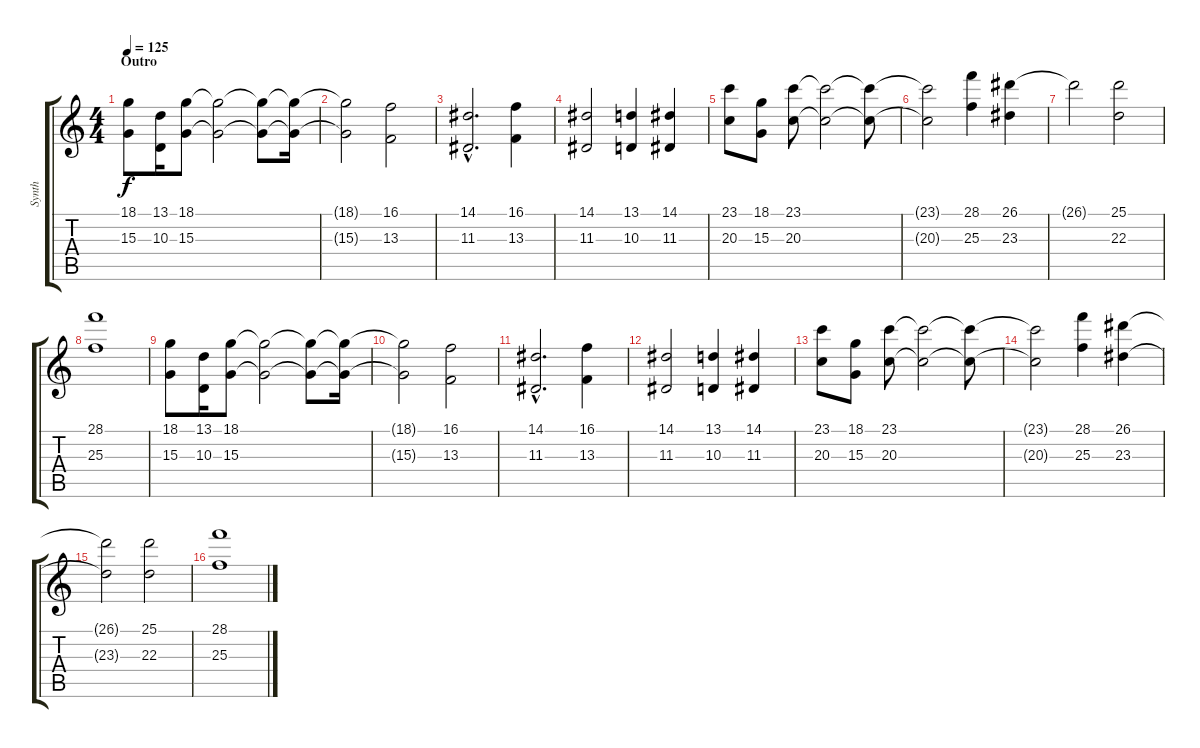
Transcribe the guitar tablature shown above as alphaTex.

\track ("Synth" "Synth") {instrument stringensemble1}
\staff {score tabs}
\tuning (Db4 Ab3 E3 B2 Gb2 B1) {hide}
\ts (4 4)
\section ("" "Outro")
\tempo 125
\clef g2
\ks c
(18.1 15.3).8{dy f volume 11} (13.1 10.3).16 (18.1 15.3).8 (18.1{t} 15.3{t}).2 (18.1{t} 15.3{t}).8 (18.1{t} 15.3{t}).16 |
(18.1{t} 15.3{t}).2 (16.1 13.3).2 |
(14.1{hac} 11.3{hac}).2{d} (16.1 13.3).4 |
(14.1 11.3).2 (13.1 10.3).4 (14.1 11.3).4 |
(23.1 20.3).8{volume 10} (18.1 15.3).8 (23.1 20.3).8 (23.1{t} 20.3{t}).2 (23.1{t} 20.3{t}).8 |
(23.1{t} 20.3{t}).2 (28.1 25.3).4 (26.1 23.3).4 |
26.1{t}.2{volume 9} (25.1 22.3).2 |
(28.1 25.3).1 |
(18.1 15.3).8{volume 8} (13.1 10.3).16 (18.1 15.3).8 (18.1{t} 15.3{t}).2 (18.1{t} 15.3{t}).8 (18.1{t} 15.3{t}).16 |
(18.1{t} 15.3{t}).2 (16.1 13.3).2 |
(14.1{hac} 11.3{hac}).2{d volume 7} (16.1 13.3).4 |
(14.1 11.3).2 (13.1 10.3).4 (14.1 11.3).4 |
(23.1 20.3).8{volume 6} (18.1 15.3).8 (23.1 20.3).8 (23.1{t} 20.3{t}).2 (23.1{t} 20.3{t}).8 |
(23.1{t} 20.3{t}).2 (28.1 25.3).4 (26.1 23.3).4 |
(26.1{t} 23.3{t}).2{volume 4} (25.1 22.3).2 |
(28.1 25.3).1
